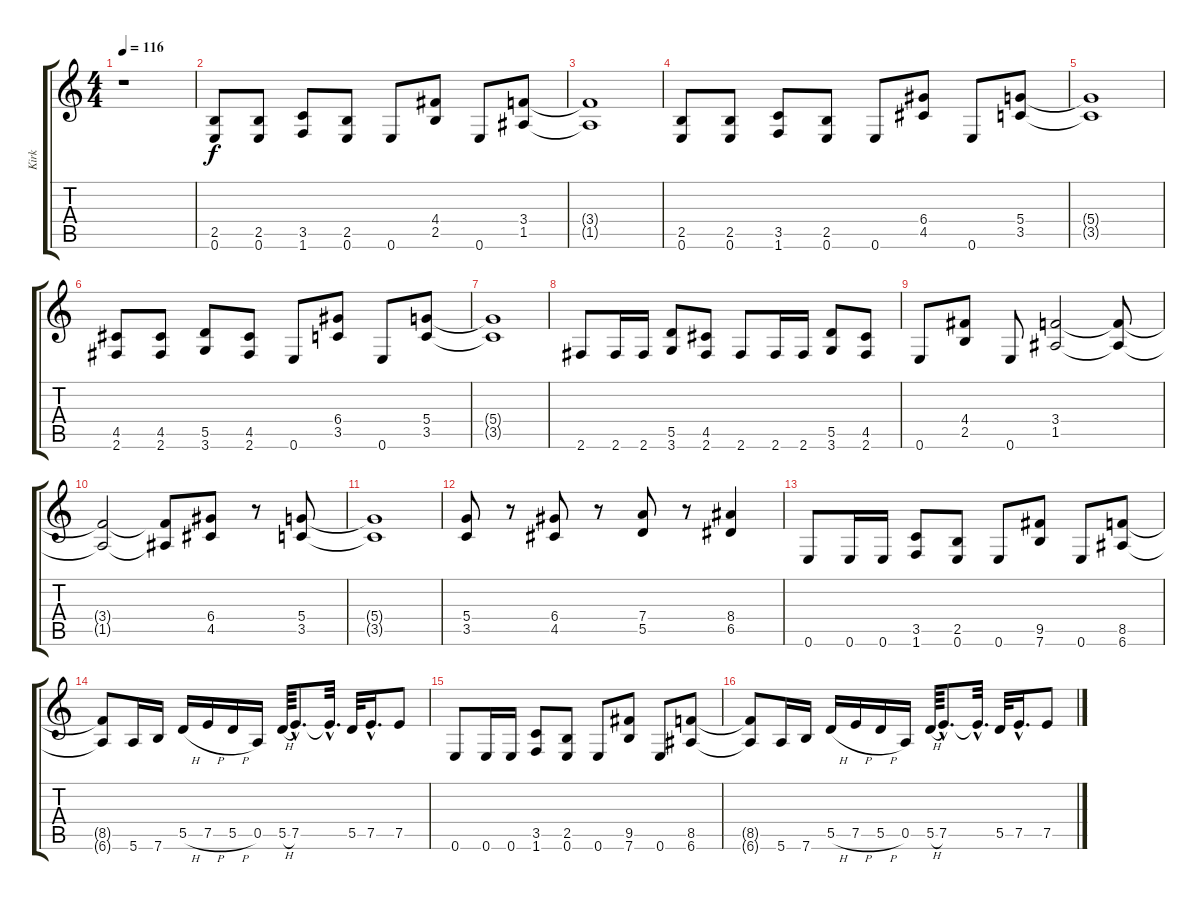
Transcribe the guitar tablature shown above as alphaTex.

\track ("Kirk" "Kirk") {instrument distortionguitar}
\staff {score tabs}
\tuning (E4 B3 G3 D3 A2 E2) {hide}
\ts (4 4)
\tempo 116
\clef g2
\ks c
r.1{dy f} |
(2.5 0.6).8 (2.5 0.6).8 (3.5 1.6).8 (2.5 0.6).8 0.6.8 (4.4 2.5).8 0.6.8 (3.4 1.5).8 |
(3.4{t} 1.5{t}).1 |
(2.5 0.6).8 (2.5 0.6).8 (3.5 1.6).8 (2.5 0.6).8 0.6.8 (6.4 4.5).8 0.6.8 (5.4 3.5).8 |
(5.4{t} 3.5{t}).1 |
(4.5 2.6).8 (4.5 2.6).8 (5.5 3.6).8 (4.5 2.6).8 0.6.8 (6.4 3.5).8 0.6.8 (5.4 3.5).8 |
(5.4{t} 3.5{t}).1 |
2.6.8 2.6.16 2.6.16 (5.5 3.6).8 (4.5 2.6).8 2.6.8 2.6.16 2.6.16 (5.5 3.6).8 (4.5 2.6).8 |
0.6.8 (4.4 2.5).8 0.6.8 (3.4 1.5).2 (3.4{t} 1.5{t}).8 |
(3.4{t} 1.5{t}).2 (3.4{t} 1.5{t}).8 (6.4 4.5).8 r.8 (5.4 3.5).8 |
(5.4{t} 3.5{t}).1 |
(5.4 3.5).8 r.8 (6.4 4.5).8 r.8 (7.4 5.5).8 r.8 (8.4 6.5).4 |
0.6.8 0.6.16 0.6.16 (3.5 1.6).8 (2.5 0.6).8 0.6.8 (9.5 7.6).8 0.6.8 (8.5 6.6).8 |
(8.5{t} 6.6{t}).8 5.6.16 7.6.16 5.5{h}.16 7.5{h}.16 5.5{h}.16 0.5.16 5.5{h}.64 7.5{hac}.8{d} 7.5{hac t}.32{d} 5.5.32 7.5{hac}.16{d} 7.5.8 |
0.6.8 0.6.16 0.6.16 (3.5 1.6).8 (2.5 0.6).8 0.6.8 (9.5 7.6).8 0.6.8 (8.5 6.6).8 |
(8.5{t} 6.6{t}).8 5.6.16 7.6.16 5.5{h}.16 7.5{h}.16 5.5{h}.16 0.5.16 5.5{h}.64 7.5{hac}.8{d} 7.5{hac t}.32{d} 5.5.32 7.5{hac}.16{d} 7.5{ss}.8
